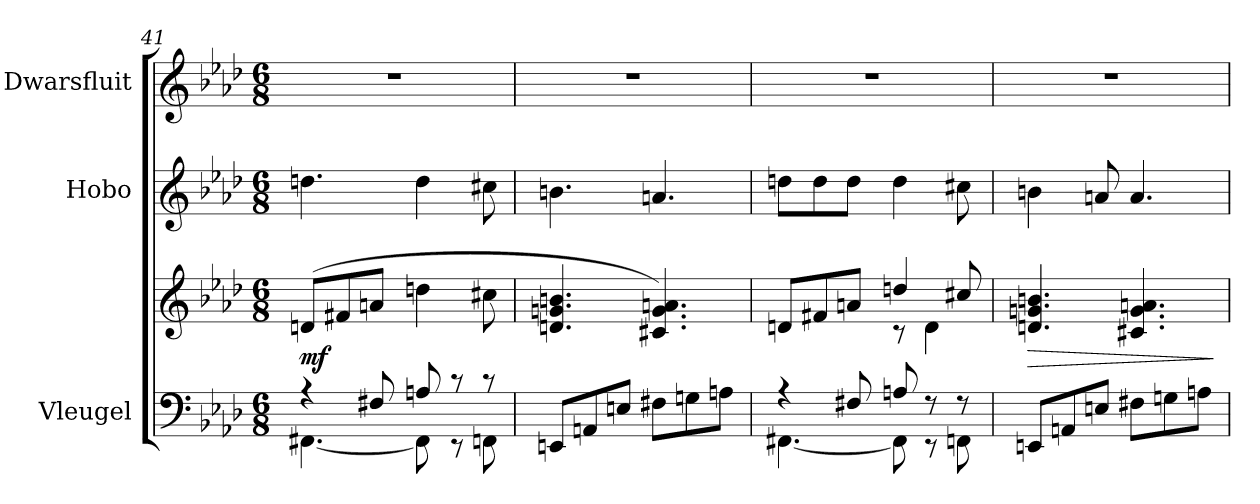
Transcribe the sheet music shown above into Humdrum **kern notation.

**kern	**kern	**dynam	**kern	**dynam	**kern
*part3	*part3	*part3	*part2	*part2	*part1
*staff4	*staff3	*staff3/4	*staff2	*staff2	*staff1
*I"Vleugel	*	*	*I"Hobo	*	*I"Dwarsfluit
*	*	*	*I'Ob.	*	*I'Fl.
*clefF4	*clefG2	*	*clefG2	*	*clefG2
*k[b-e-a-d-]	*k[b-e-a-d-]	*	*k[b-e-a-d-]	*	*k[b-e-a-d-]
*M6/8	*M6/8	*	*M6/8	*	*M6/8
*MM162	*MM162	*	*MM162	*	*MM162
=41	=41	=41	=41	=41	=41
*^	*	*	*	*	*
!	!	!	!LO:DY:b	!	!LO:DY:b	!
!	!	!	!	!	!LO:DY:n=1:b	!
4r	[4.FF#X\	(8dn/L	mf	4.ddn\	mf mf	2.r
.	.	8f#X/	.	.	.	.
8F#X/	.	8an/J	.	.	.	.
8An/	8FF#\]	4ddn\	.	4dd\	.	.
8r	8r	.	.	.	.	.
8r	8FFn\	8cc#X\	.	8cc#X\	.	.
*v	*v	*	*	*	*	*
=42	=42	=42	=42	=42	=42
8EEn/L	4.dn/ 4.gn/ 4.bn/	.	4.bn\	.	2.r
8AAn/	.	.	.	.	.
8En/J	.	.	.	.	.
8F#X\L	4.c#X/ 4.g/ 4.an/)	.	4.an/	.	.
8Gn\	.	.	.	.	.
8An\J	.	.	.	.	.
!!LO:PB:g=z
=43	=43	=43	=43	=43	=43
*^	*^	*	*	*	*
4r	[4.FF#X\	8dn/L	4.ryy	.	8ddn\L	.	2.r
.	.	8f#X/	.	.	8dd\	.	.
8F#X/	.	8an/J	.	.	8dd\J	.	.
8An/	8FF#\]	4ddn/	8r	.	4dd\	.	.
8r	8r	.	4d\	.	.	.	.
8r	8FFn\	8cc#X/	.	.	8cc#X\	.	.
*	*	*v	*v	*	*	*	*
=44	=44	=44	=44	=44	=44	=44
!	!	!	!LO:HP:b	!	!	!
*v	*v	*	*	*	*	*
8EEn/L	4.dn/ 4.gn/ 4.bn/	>	4bn\	.	2.r
8AAn/	.	.	.	.	.
8En/J	.	.	8an/	.	.
8F#X\L	4.c#X/ 4.g/ 4.an/	.	4.a/	.	.
8Gn\	.	.	.	.	.
8An\J	.	.	.	.	.
.	.	]	.	.	.
=	=	=	=	=	=
*-	*-	*-	*-	*-	*-
